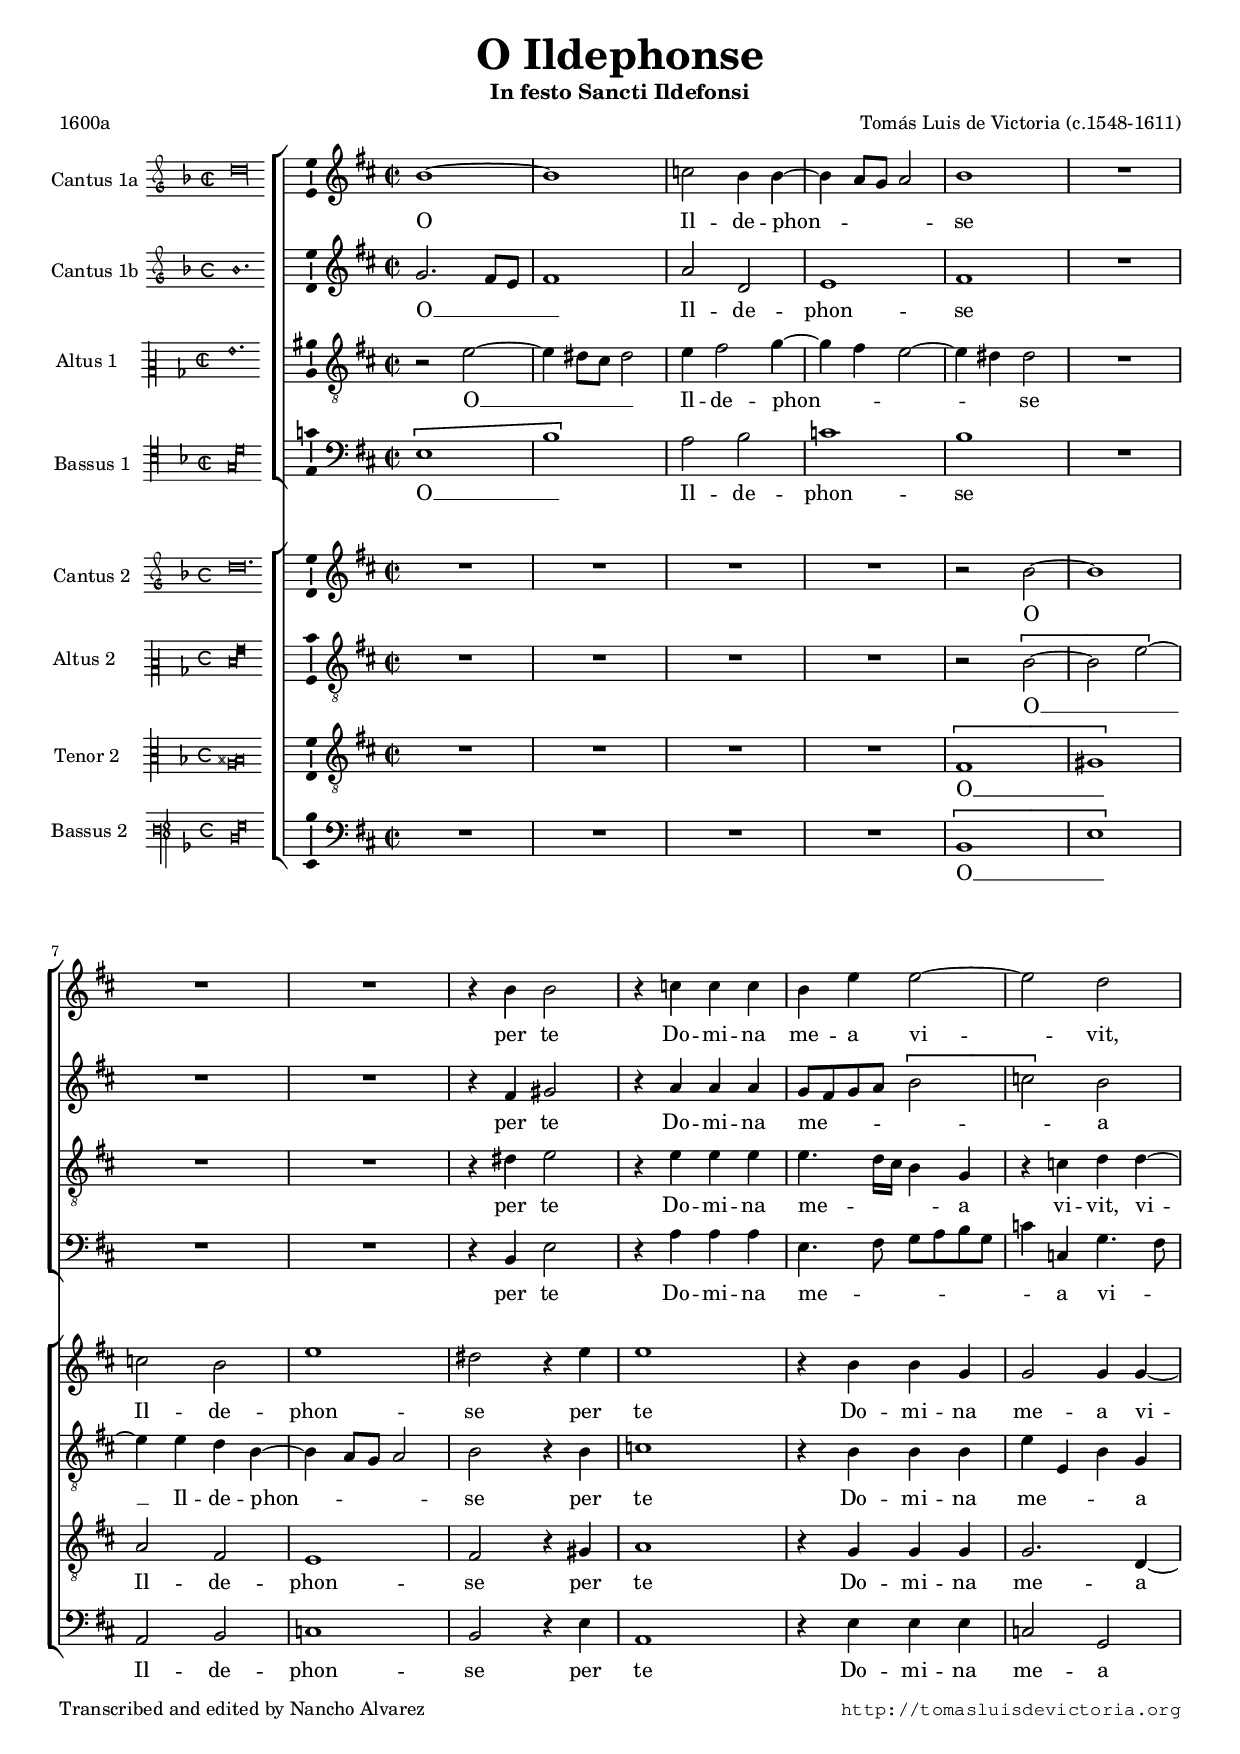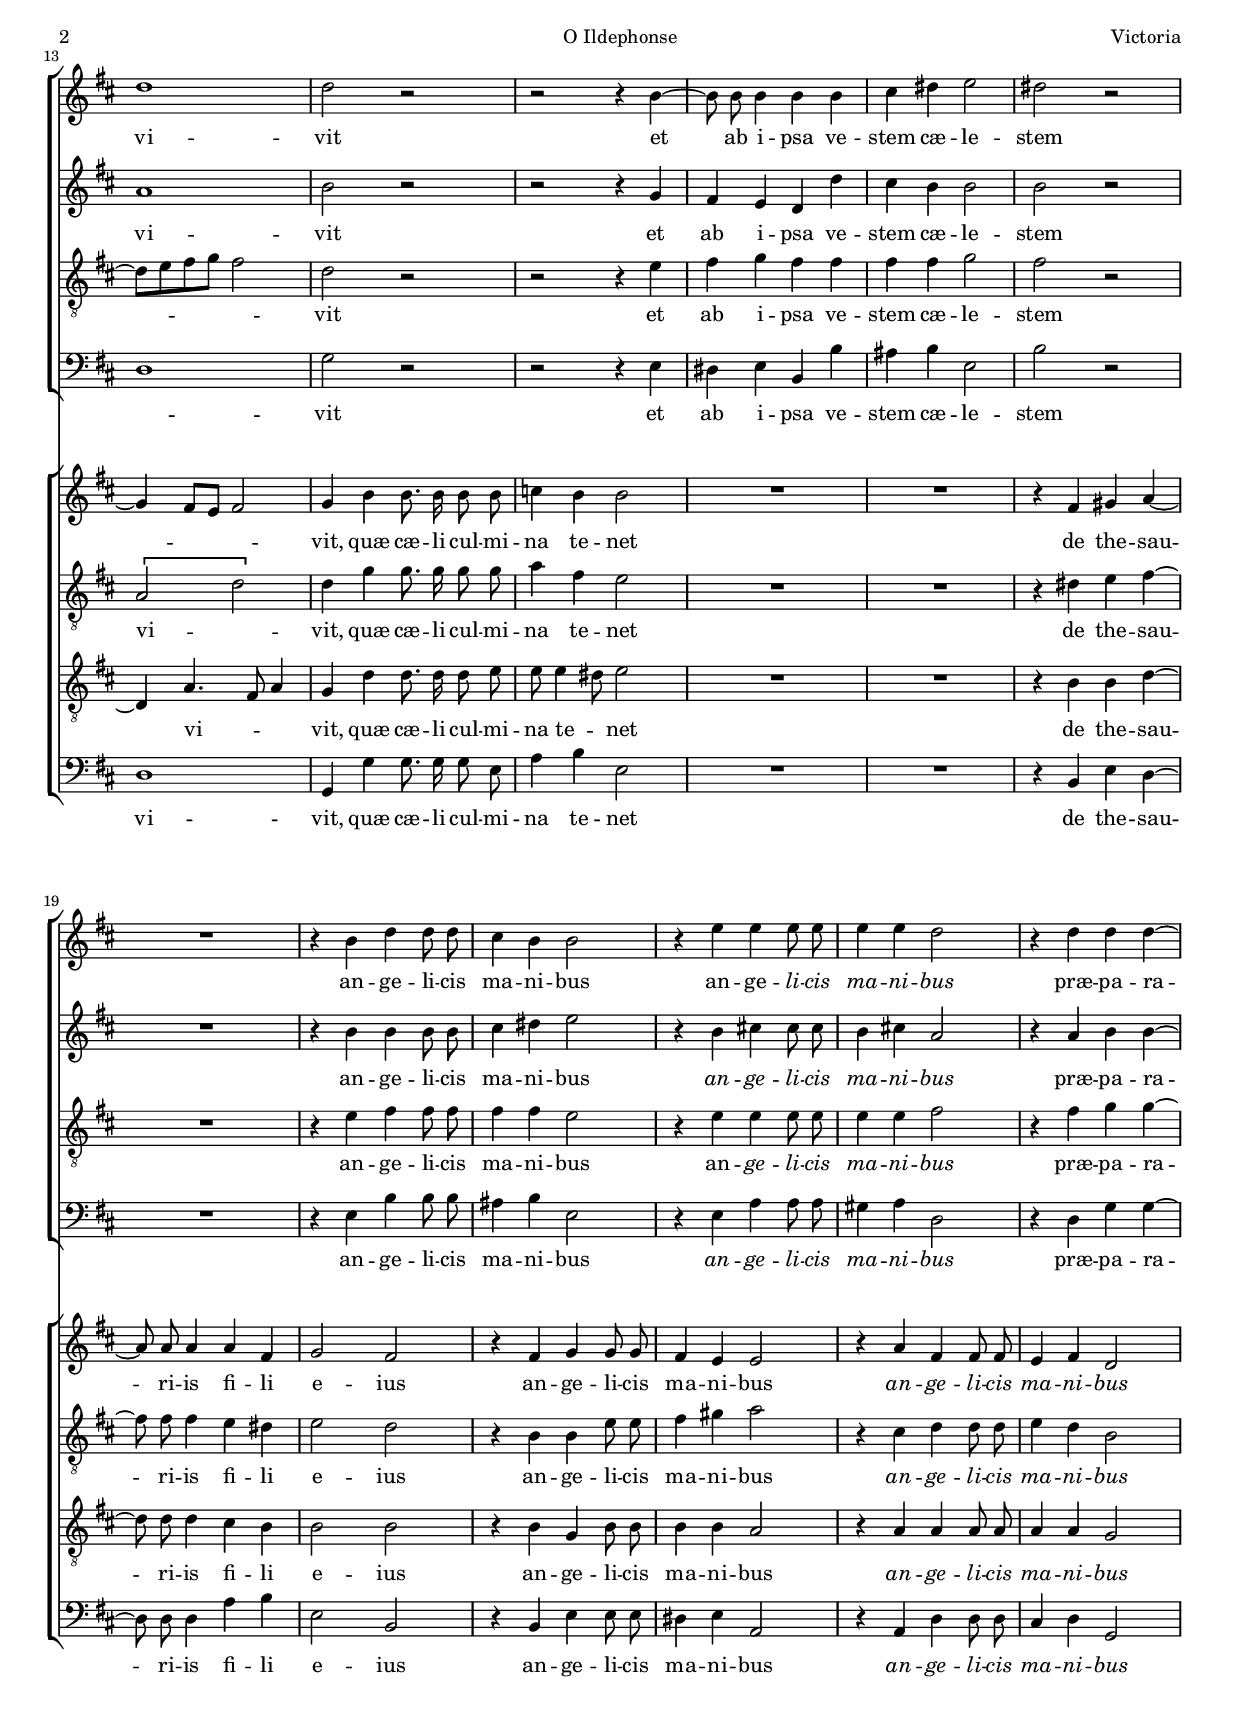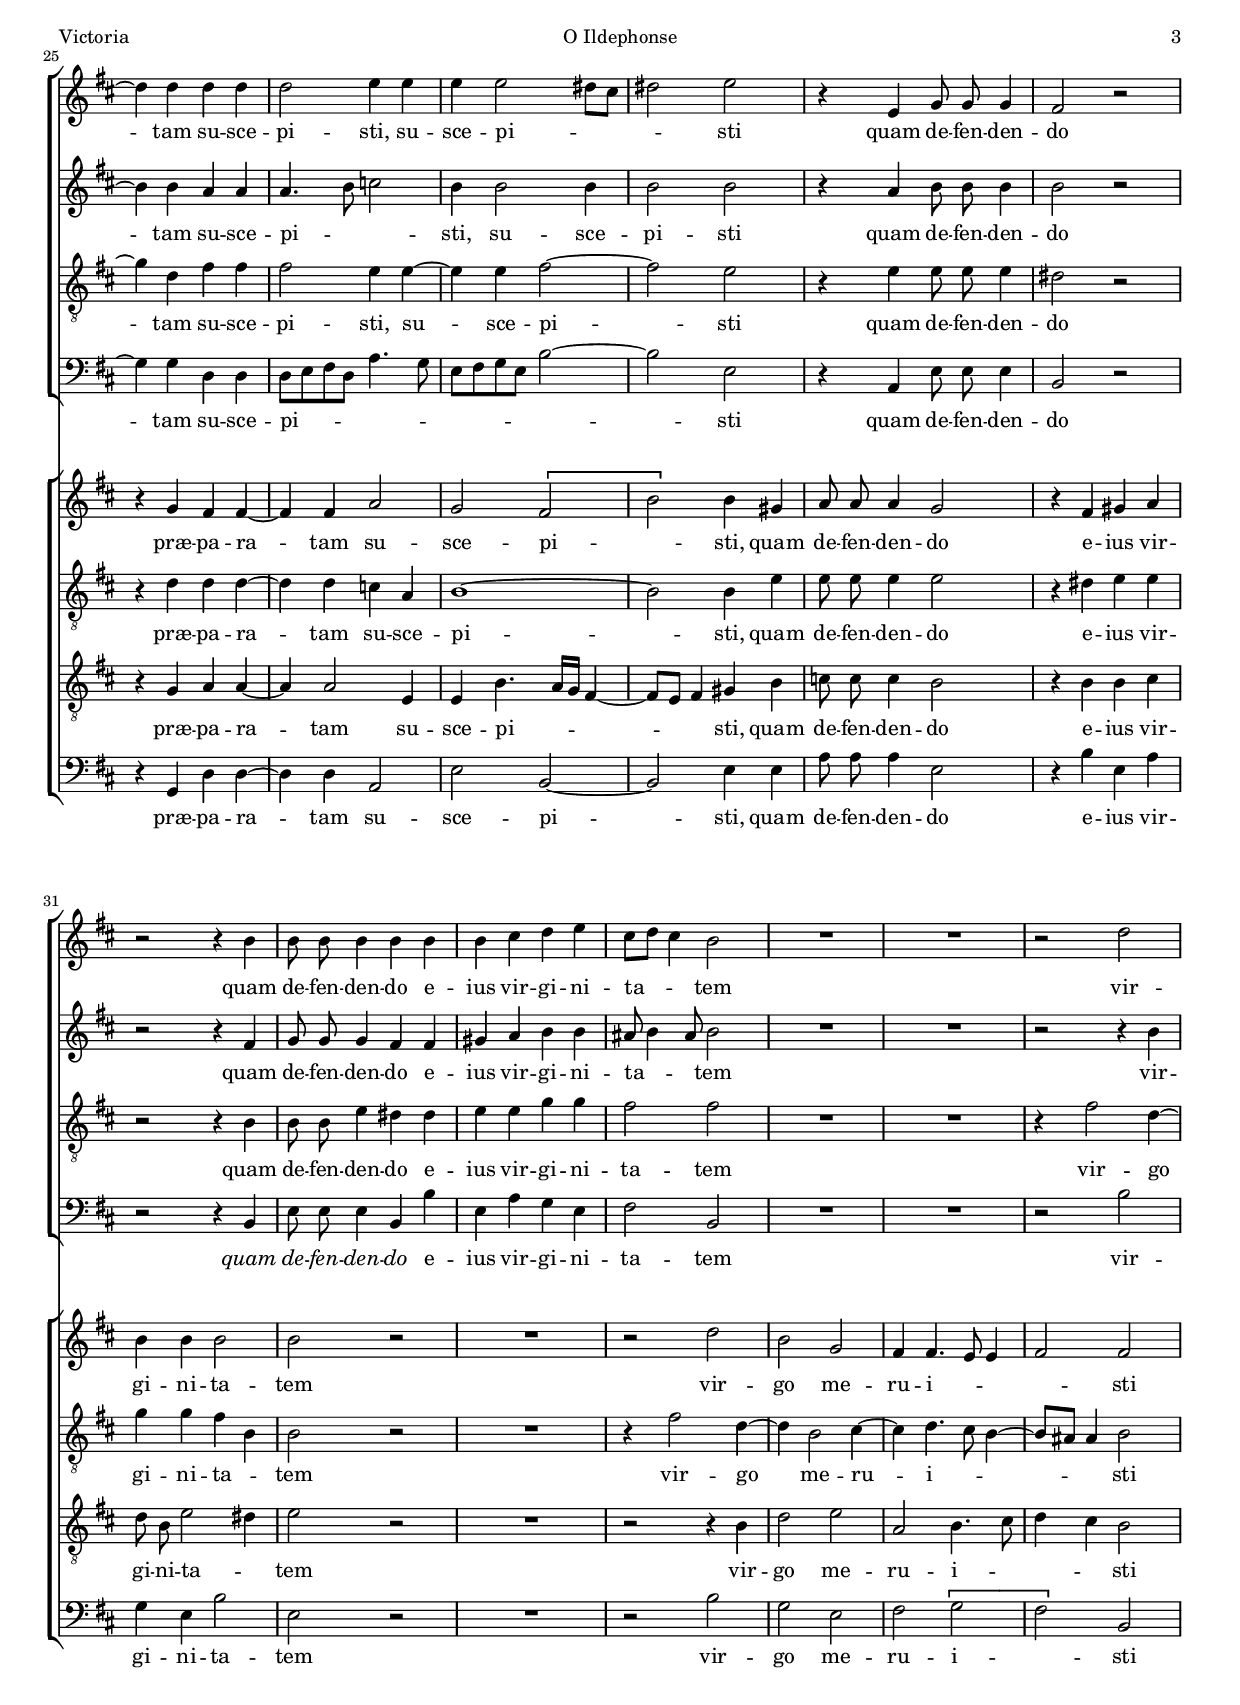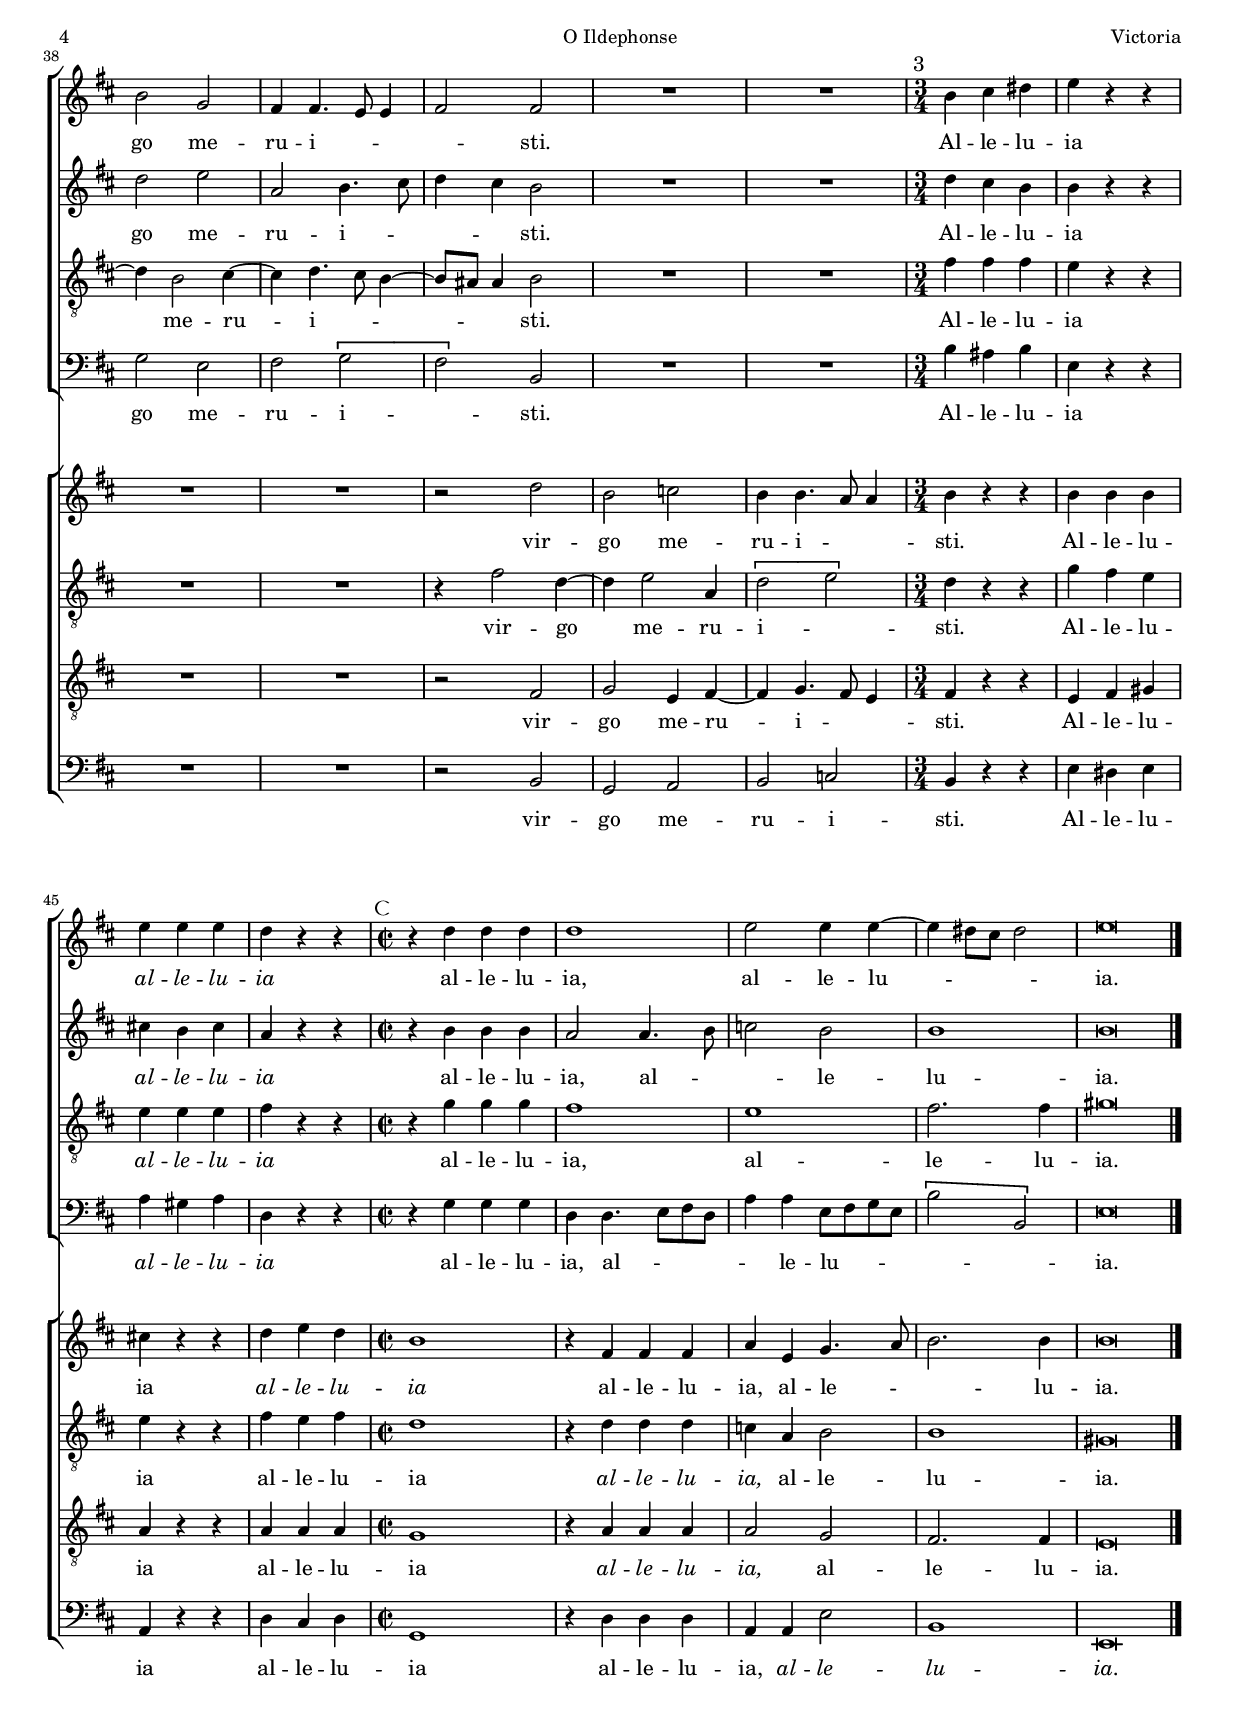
\version "2.22.0"

#(set-default-paper-size "a4")
#(set-global-staff-size 16.4)
#(ly:set-option 'point-and-click #f)
%mobile -s10.5 -i2.8

italicas=\override LyricText.font-shape = #'italic
rectas=\override LyricText.font-shape = #'upright
ss=\once \set suggestAccidentals = ##t
incipitwidth = 20
mtempo={\tempo 4=100 }
mtempob={\tempo 4=50 }
mtempoc={\tempo 4=150 }
mt=#(define-music-function (offset) (number?) ; move lyric text
      #{ \once \override LyricText.X-offset = -$offset #})

htitle="O Ildephonse"
hcomposer="Victoria"

\header {
	title=\markup{\fontsize #3 "O Ildephonse"}
	subtitle="In festo Sancti Ildefonsi"
	%subsubtitle=\markup{\null \vspace #1 }
	composer="Tomás Luis de Victoria (c.1548-1611)"
        pdfauthor=\composer
	%opus="(-)"
	poet=\markup{"1600a"}
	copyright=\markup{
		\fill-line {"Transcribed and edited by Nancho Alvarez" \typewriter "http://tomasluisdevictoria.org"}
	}
%	tagline=""
}


global={\key c \major \time 2/2  \skip 1*42
		\mark \markup{\hspace #3 \fontsize #-1 "3"}
		\mtempoc
		\time 3/4 \skip 4*3*4
		\mark \markup{\hspace #3 \fontsize #-1 \musicglyph "timesig.mensural44"}
		\mtempo
		\time 2/2 \skip 1*5 \bar "|."
}

cantus={
	a'1 ~ |
	a' |
	bes'2 a'4 a' ~ |
	a' g'8 f' g'2 |
%5
	a'1 |
	R1*4/4 |
	R1*4/4 |
	R1*4/4 |
	r4 a' a'2 |
%10
	r4 bes' bes' bes' |
	a' d'' d''2 ~ |
	d'' c'' |
	c''1 |
	c''2 r |
%15
	\set Staff.autoBeaming = ##f
	r r4 a' ~ |
	a'8 a' a'4 a' a' |
	b' cis'' d''2 |
	cis'' r |
	R1*4/4 |
%20
	r4 a' c'' c''8 c'' |
	b'4 a' a'2 |
	r4 d'' d'' d''8 d'' |
	d''4 d'' c''2 |
	r4 c'' c'' c'' ~ |
%25
	c'' c'' c'' c'' |
	c''2 d''4 d'' |
	d'' d''2  cis''8[ b'] |
	cis''2 d'' |
	r4 d' f'8 f' f'4 |
%30
	e'2 r |
	r r4 a' |
	a'8 a' a'4 a' a' |
	a' b' c'' d'' |
	 b'8[ c''] b'4 a'2 |
%35
	R1*4/4 |
	R1*4/4 |
	r2 c'' |
	a' f' |
	e'4 e'4. d'8 d'4 |
%40
	e'2 e' |
	R1*4/4 |
	R1*4/4 |
	a'4 b' cis'' |
	d'' r r |
%45
	d'' d'' d'' |
	c'' r r |
	r c'' c'' c'' |
	c''1 |
	d''2 d''4 d'' ~ |
%50
	d''  cis''8[ b'] cis''2 |
	d''\breve*1/2
}

altus={
	f'2. e'8 d' |
	e'1 |
	g'2 c' |
	d'1 |
%5
	e' |
	R1*4/4 |
	R1*4/4 |
	R1*4/4 |
	r4 e' fis'2 |
%10
	r4 g' g' g' |
	f'8 e' f' g' \[a'2 |
	bes'\] a' |
	g'1 |
	a'2 r |
%15
	\set Staff.autoBeaming = ##f
	r r4 f' |
	e' d' c' c'' |
	b' a' a'2 |
	a' r |
	R1*4/4 |
%20
	r4 a' a' a'8 a' |
	b'4 cis'' d''2 |
	r4 a' b'! b'8 b' |
	a'4 b'! g'2 |
	r4 g' a' a' ~ |
%25
	a' a' g' g' |
	g'4. a'8 bes'2 |
	a'4 a'2 a'4 |
	a'2 a' |
	r4 g' a'8 a' a'4 |
%30
	a'2 r |
	r r4 e' |
	f'8 f' f'4 e' e' |
	fis' g' a' a' |
	gis'8 a'4 gis'8 a'2 |
%35
	R1*4/4 |
	R1*4/4 |
	r2 r4 a' |
	c''2 d'' |
	g' a'4. b'8 |
%40
	c''4 b' a'2 |
	R1*4/4 |
	R1*4/4 |
	c''4 b' a' |
	a' r r |
%45
	b'! a' b' |
	g' r r |
	r a' a' a' |
	g'2 g'4. a'8 |
	bes'2 a' |
%50
	a'1 |
	a'\breve*1/2
}

tenor={
	r2 d' ~ |
	d'4 cis'8 b cis'2 |
	d'4 e'2 f'4 ~ |
	f' e' d'2 ~ |
%5
	d'4 cis' cis'2 |
	R1*4/4 |
	R1*4/4 |
	R1*4/4 |
	r4 cis' d'2 |
%10
	r4 d' d' d' |
	d'4. c'16 b a4 f |
	r bes c' c' ~ |
	c'8 d' e' f' e'2 |
	c' r |
	\set Staff.autoBeaming = ##f
%15
	r r4 d' |
	e' f' e' e' |
	e' e' f'2 |
	e' r |
	R1*4/4 |
%20
	r4 d' e' e'8 e' |
	e'4 e' d'2 |
	r4 d' d' d'8 d' |
	d'4 d' e'2 |
	r4 e' f' f' ~ |
%25
	f' c' e' e' |
	e'2 d'4 d' ~ |
	d' d' e'2 ~ |
	e' d' |
	r4 d' d'8 d' d'4 |
%30
	cis'2 r |
	r r4 a |
	a8 a d'4 cis' cis' |
	d' d' f' f' |
	e'2 e' |
%35
	R1*4/4 |
	R1*4/4 |
	r4 e'2 c'4 ~ |
	c' a2 b4 ~ |
	b c'4. b8 a4 ~ |
%40
	 a8[ gis] gis4 a2 |
	R1*4/4 |
	R1*4/4 |
	e'4 e' e' |
	d' r r |
%45
	d' d' d' |
	e' r r |
	r f' f' f' |
	e'1 |
	d' |
%50
	e'2. e'4 |
	fis'\breve*1/2
}

bassus={
	\[d1 |
	a\] |
	g2 a |
	bes1 |
%5
	a |
	R1*4/4 |
	R1*4/4 |
	R1*4/4 |
	r4 a, d2 |
%10
	r4 g g g |
	d4. e8 f g a f |
	bes4 bes, f4. e8 |
	c1 |
	f2 r |
%15
	\set Staff.autoBeaming = ##f
	r r4 d |
	cis d a, a |
	gis a d2 |
	a r |
	R1*4/4 |
%20
	r4 d a a8 a |
	gis4 a d2 |
	r4 d g g8 g |
	fis4 g c2 |
	r4 c f f ~ |
%25
	f f c c |
	 c8[ d e c] g4. f8 |
	 d[ e f d] a2 ~ |
	a d | % hay una mancha que parece un puntillo
	r4 g, d8 d d4 |
%30
	a,2 r |
	r r4 a, |
	d8 d d4 a, a |
	d g f d |
	e2 a, |
%35
	R1*4/4 |
	R1*4/4 |
	r2 a |
	f d |
	e \[f |
%40
	e\] a, |
	R1*4/4 |
	R1*4/4 |
	a4 gis a |
	d r r |
%45
	g fis g |
	c r r |
	r f f f |
	c c4.  d8[ e c] |
	g4 g  d8[ e f d] |
%50
	\[a2 a,\] |
	d\breve*1/2
}


cantusdos={
	R1*4/4 |
	R1*4/4 |
	R1*4/4 |
	R1*4/4 |
%5
	r2 a' ~ |
	a'1 |
	bes'2 a' |
	d''1 |
	cis''2 r4 d'' |
%10
	d''1 |
	r4 a' a' f' |
	f'2 f'4 f' ~ |
	f' e'8 d' e'2 |
	\set Staff.autoBeaming = ##f
	f'4 a' a'8. a'16 a'8 a' |
%15
	bes'4 a' a'2 |
	R1*4/4 |
	R1*4/4 |
	r4 e' fis' g' ~ |
	g'8 g' g'4 g' e' |
%20
	f'2 e' |
	r4 e' f' f'8 f' |
	e'4 d' d'2 |
	r4 g' e' e'8 e' |
	d'4 e' c'2 |
%25
	r4 f' e' e' ~ |
	e' e' g'2 |
	f' \[e' |
	a'\] a'4 fis' |
	g'8 g' g'4 f'2 |
%30
	r4 e' fis' g' |
	a' a' a'2 |
	a' r |
	R1*4/4 |
	r2 c'' |
%35
	a' f' |
	e'4 e'4. d'8 d'4 |
	e'2 e' |
	R1*4/4 |
	R1*4/4 |
%40
	r2 c'' |
	a' bes' |
	a'4 a'4. g'8 g'4 |
	a' r r |
	a' a' a' |
%45
	b'! r r |
	c'' d'' c'' |
	a'1 |
	r4 e' e' e' |
	g' d' f'4. g'8 |
%50
	a'2. a'4 |
	a'\breve*1/2
}

altusdos={
	R1*4/4 |
	R1*4/4 |
	R1*4/4 |
	R1*4/4 |
%5
	r2 \[a ~ |
	a d' ~ \]
	d'4 d' c' a ~ |
	a4 g8 f g2 |
	a r4 a |
%10
	bes1 |
	r4 a a a |
	d' d a f |
	\[g2 c'\]
	\set Staff.autoBeaming = ##f
	c'4 f' f'8. f'16 f'8 f' |
%15
	g'4 e' d'2 |
	R1*4/4 |
	R1*4/4 |
	r4 cis' d' e' ~ |
	e'8 e' e'4 d' cis' |
%20
	d'2 c' |
	r4 a a d'8 d' |
	e'4 fis' g'2 |
	r4 b c' c'8 c' |
	d'4 c' a2 |
%25
	r4 c' c' c' ~ |
	c' c' bes g |
	a1 ~ |
	a2 a4 d' |
	d'8 d' d'4 d'2 |
%30
	r4 cis' d' d' |
	f' f' e' a |
	a2 r |
	R1*4/4 |
	r4 e'2 c'4 ~ |
%35
	c' a2 b4 ~ |
	b c'4. b8 a4 ~ |
	 a8[ gis] gis4 a2 |
	R1*4/4 |
	R1*4/4 |
%40
	r4 e'2 c'4 ~ |
	c' d'2 g4 |
	\[c'2 d'\]
	c'4 r r |
	f' e' d' |
%45
	d' r r |
	e' d' e' |
	c'1 |
	r4 c' c' c' |
	bes g a2 |
%50
	a1 |
	fis\breve*1/2
}

tenordos={
	R1*4/4 |
	R1*4/4 |
	R1*4/4 |
	R1*4/4 |
%5
	\[e1
	fis\]
	g2 e |
	d1 |
	e2 r4 fis |
%10
	g1 |
	r4 f f f |
	f2. c4 ~ |
	c g4. e8 g4 |
	\set Staff.autoBeaming = ##f
	f c' c'8. c'16 c'8 d' |
%15
	d' d'4 cis'8 d'2 |
	R1*4/4 |
	R1*4/4 |
	r4 a a c' ~ |
	c'8 c' c'4 b a |
%20
	a2 a |
	r4 a f a8 a |
	a4 a g2 |
	r4 g g g8 g |
	g4 g f2 |
%25
	r4 f g g ~
	g g2 d4 |
	d a4.  g16[ f] e4 ~ |
	 e8[ d] e4 fis a |
	bes8 bes bes4 a2 |
%30
	r4 a a b |
	c'8 a d'2 cis'4 |
	d'2 r |
	R1*4/4 |
	r2 r4 a |
%35
	c'2 d' |
	g a4. b8 |
	c'4 b a2 |
	R1*4/4 |
	R1*4/4 |
%40
	r2 e |
	f d4 e ~ |
	e f4. e8 d4 |
	e r r |
	d e fis |
%45
	g r r |
	g g g |
	f1 |
	r4 g g g |
	g2 f |
%50
	e2. e4 |
	d\breve*1/2
}

bassusdos={
	R1*4/4 |
	R1*4/4 |
	R1*4/4 |
	R1*4/4 |
%5
	\[a,1 |
	d\] |
	g,2 a, |
	bes,1 |
	a,2 r4 d |
%10
	g,1 |
	r4 d d d |
	bes,2 f, |
	c1 |
	\set Staff.autoBeaming = ##f
	f,4 f f8. f16 f8 d |
%15
	g4 a d2 |
	R1*4/4 |
	R1*4/4 |
	r4 a, d c ~ |
	c8 c c4 g a |
%20
	d2 a, |
	r4 a, d d8 d |
	cis4 d g,2 |
	r4 g, c c8 c |
	b,4 c f,2 |
%25
	r4 f, c c ~ |
	c c g,2 |
	d a, ~ |
	a, d4 d |
	g8 g g4 d2 |
%30
	r4 a d g |
	f d a2 |
	d r |
	R1*4/4 |
	r2 a |
%35
	f d |
	e \[f |
	e\] a, |
	R1*4/4 |
	R1*4/4 |
%40
	r2 a, |
	f, g, |
	a, bes, |
	a,4 r r |
	d cis d |
%45
	g, r r |
	c b, c |
	f,1 |
	r4 c c c |
	g, g, d2 |
%50
	a,1 |
	d,\breve*1/2
}


textocantus=\lyricmode{
O Il -- de -- phon -- _ _ _ se
per te Do -- mi -- na me -- a vi -- vit,
vi -- vit
et ab i -- psa ve -- stem cæ -- le -- stem
an -- ge -- li -- cis ma -- ni -- bus
an -- ge -- \italicas li -- cis ma -- ni -- bus \rectas
præ -- pa -- ra -- tam su -- sce -- pi -- sti,
su -- sce -- pi -- _ _ _ sti 
quam de -- fen -- den -- do
quam de -- fen -- den -- do 
e -- ius vir -- gi -- ni -- ta -- _ _ tem
vir -- go me -- ru -- i -- _ _ _ sti.
Al -- le -- lu -- ia
\italicas al -- le -- lu -- ia \rectas
al -- le -- lu -- ia,
al -- le -- lu -- _ _ _ ia.
}

textoaltus=\lyricmode{
O __ _ _ _ Il -- de -- phon -- se
per te Do -- mi -- na me -- _ _ _ _ _ a vi -- vit
et ab i -- psa ve -- stem cæ -- le -- stem
an -- ge -- li -- cis ma -- ni -- bus
\italicas an -- ge -- li -- cis ma -- ni -- bus \rectas
præ -- pa -- ra -- tam su -- sce -- pi -- _ _ sti,
su -- sce -- pi -- sti
quam de -- fen -- den -- do
quam de -- fen -- den -- do e -- ius vir -- gi -- ni -- ta -- _ _ tem
vir -- go me -- ru -- i -- _ _ _ sti.
Al -- le -- lu -- ia
\italicas al -- le -- lu -- ia \rectas
al -- le -- lu -- ia,
al -- _ _ le -- lu -- ia.
}

textotenor=\lyricmode{
O __ _ _ _ Il -- de -- phon -- _ _ _ se
per te Do -- mi -- na me -- _ _ _ a
vi -- vit,
vi -- _ _ _ _ vit
et ab i -- psa ve -- stem cæ -- le -- stem
an -- ge -- li -- cis ma -- ni -- bus
an -- \italicas ge -- li -- cis ma -- ni -- bus \rectas
præ -- pa -- ra -- tam su -- sce -- pi -- sti,
su -- sce -- pi -- sti
quam de -- fen -- den -- do
quam de -- fen -- den -- do e -- ius vir -- gi -- ni -- ta -- tem
vir -- go me -- ru -- i -- _ _ _ _ sti.
Al -- le -- lu -- ia
\italicas al -- le -- lu -- ia \rectas
al -- le -- lu -- ia,
al -- le -- lu -- ia.

}

textobassus=\lyricmode{
O __ _ Il -- de -- phon -- se
per te Do -- mi -- na me -- _ _ _ _ _ _ a vi -- _ _ vit
et ab i -- psa ve -- stem cæ -- le -- stem
an -- ge -- li -- cis ma -- ni -- bus
\italicas an -- ge -- li -- cis ma -- ni -- bus \rectas
præ -- pa -- ra -- tam 
su -- sce -- pi -- _ _ _ _ _ _ _ _ _ _ sti
quam de -- fen -- den -- do
\italicas quam de -- fen -- den -- do \rectas
e -- ius vir -- gi -- ni -- ta -- tem
vir -- go me -- ru -- i -- _ sti.
Al -- le -- lu -- ia
\italicas al -- le -- lu -- ia \rectas
al -- le -- lu -- ia,
al -- _ _ _ _ le -- lu -- _ _ _ _ _ ia. % lu desplazado
}

textocantusdos=\lyricmode{
O Il -- de -- phon -- se 
per te Do -- mi -- na me -- a vi -- _ _ _ vit,
quæ cæ -- li cul -- mi -- na te -- net
de the -- \mt #.7 sau -- ri -- is
fi -- li e -- ius
an -- ge -- li -- cis ma -- ni -- bus
\italicas an -- ge -- li -- cis ma -- ni -- bus \rectas
præ -- pa -- ra -- tam
su -- sce -- pi -- _ sti,
quam de -- fen -- den -- do
e -- ius vir -- gi -- ni -- ta -- tem
vir -- go me -- ru -- i -- _ _ _ sti
vir -- go me -- ru -- i -- _ _ sti.
Al -- le -- lu -- ia
\italicas al -- le -- lu -- ia \rectas
al -- le -- lu -- ia,
al -- le -- _ _ lu -- ia.
}

textoaltusdos=\lyricmode{
O __ _ Il -- de -- phon -- _ _ _ se
per te
Do -- mi -- na
\mt #.5 me -- _ _ a vi -- _ vit,
quæ cæ -- li cul -- mi -- na te -- net
de the -- \mt #.7 sau -- ri -- is
fi -- li e -- ius
an -- ge -- li -- cis ma -- ni -- bus
\italicas an -- ge -- li -- cis ma -- ni -- bus \rectas
præ -- pa -- ra -- tam
su -- sce -- pi -- sti,
quam de -- fen -- den -- do
e -- ius vir -- gi -- ni -- \mt #.3 ta -- _ tem
vir -- go me -- ru -- i -- _ _ _ _ sti
vir -- go me -- ru -- i -- _ sti.
Al -- le -- lu -- ia
al -- le -- lu -- ia
\italicas al -- le -- lu -- ia, \rectas
al -- le -- lu -- ia.
}

textotenordos=\lyricmode{
O __ _ Il -- de -- phon -- se
per te Do -- mi -- na me -- a vi -- _ _ vit,
quæ cæ -- li cul -- mi -- na te -- _ net
de the -- \mt #.7 sau -- ri -- is
fi -- li e -- ius
an -- ge -- li -- cis ma -- ni -- bus
\italicas an -- ge -- li -- cis ma -- ni -- bus \rectas
præ -- pa -- ra -- tam su -- sce -- pi -- _ _ _ _ _ sti,
quam de -- fen -- den -- do
e -- ius vir -- gi -- ni -- ta -- _ tem
vir -- go me -- ru -- i -- _ _ _ sti
vir -- go me -- ru -- i -- _ _ sti.
Al -- le -- lu -- ia
al -- le -- lu -- ia
\italicas al -- le -- lu -- ia, \rectas
al -- le -- lu -- ia.
}

textobassusdos=\lyricmode{
O __ _ Il -- de -- phon -- se per te Do -- mi -- na me -- a 
vi -- vit,
quæ cæ -- li cul -- mi -- na te -- net
de the -- \mt #.7 sau -- ri -- is
fi -- li e -- ius
an -- ge -- li -- cis ma -- ni -- bus
\italicas an -- ge -- li -- cis ma -- ni -- bus \rectas
præ -- pa -- ra -- tam su -- sce -- pi -- sti,
quam de -- fen -- den -- do
e -- ius vir -- gi -- ni -- ta -- tem
vir -- go me -- ru -- i -- _ sti
vir -- go me -- ru -- i -- sti.
Al -- le -- lu -- ia
al -- le -- lu -- ia
al -- le -- lu -- ia,
\italicas al -- le -- lu -- ia.
}



incipitcantus=\markup{
	\score{
		{ 
		\set Staff.instrumentName="Cantus 1a "
		\override NoteHead.style = #'neomensural
		\override Staff.TimeSignature.style = #'neomensural
		\cadenzaOn 
		\clef "petrucci-g"
		\key f \major
		\time 2/2
                d''\longa*1/2
		} 

	\layout { line-width=\incipitwidth indent = 0 }
	}
}

incipitaltus=\markup{
	\score{
		{ 
		\set Staff.instrumentName="Cantus 1b "
		\override NoteHead.style = #'neomensural 
		\override Staff.TimeSignature.style = #'neomensural
		\cadenzaOn 
		\clef "petrucci-g"
		\key f \major
		\time 4/4 % las otras voces son 2/2
                bes'1.
		} 
	\layout { line-width=\incipitwidth indent = 0 }
	}
}


incipittenor=\markup{
	\score{
		{ 
		\set Staff.instrumentName="Altus 1    "
		\override NoteHead.style = #'neomensural 
		\override Staff.TimeSignature.style = #'neomensural
		\cadenzaOn 
		\clef "petrucci-c2"
		\key f \major
		\time 2/2
                g'1.
		} 
	\layout { line-width=\incipitwidth indent=0 }
	}
}

incipitbassus=\markup{
	\score{
		{ 
		\set Staff.instrumentName="Bassus 1  "
		\override NoteHead.style = #'neomensural
		\override Staff.TimeSignature.style = #'neomensural
		\cadenzaOn 
		\clef "petrucci-c4"
		\key f \major
		\time 2/2
                \[g\breve*1/2 d'\]
		} 
\layout {
       \context {\Voice
               \remove Ligature_bracket_engraver
               \consists Mensural_ligature_engraver
       }
       line-width=\incipitwidth
       indent = 0
}
	}
}



incipitcantusdos=\markup{
	\score{
		{ 
		\set Staff.instrumentName="Cantus 2  "
		\override NoteHead.style = #'neomensural
		\override Staff.TimeSignature.style = #'neomensural
		\cadenzaOn 
		\clef "petrucci-g"
		\key f \major
		\time 4/4
                d''\breve.*1/2
		} 

	\layout { line-width=\incipitwidth indent = 0 }
	}
}

incipitaltusdos=\markup{
	\score{
		{ 
		\set Staff.instrumentName="Altus 2     "
		\override NoteHead.style = #'neomensural 
		\override Staff.TimeSignature.style = #'neomensural
		\cadenzaOn 
		\clef "petrucci-c2"
		\key f \major
		\time 4/4
                \[d'\breve*1/2 \once \override NoteHead.style = #'blackpetrucci g'\] % g' ennegrecido
		} 
	\layout {
       \context {\Voice
               \remove Ligature_bracket_engraver
               \consists Mensural_ligature_engraver
       }
       line-width=\incipitwidth
       indent = 0
}
	}
}


incipittenordos=\markup{
	\score{
		{ 
		\set Staff.instrumentName="Tenor 2    "
		\override NoteHead.style = #'neomensural 
		\override Staff.TimeSignature.style = #'neomensural
		\cadenzaOn 
		\clef "petrucci-c3"
		\key f \major
		\time 4/4
		\once \override TextScript.extra-offset = #'(-1 . -3.5)
		s4*0^\markup{\musicglyph "accidentals.mensural1"}
		\[a\breve*1/2 bes\]
		} 
	\layout {
       \context {\Voice
               \remove Ligature_bracket_engraver
               \consists Mensural_ligature_engraver
       }
       line-width=\incipitwidth
       indent = 0
}
}
}

incipitbassusdos=\markup{
	\score{
		{ 
		\set Staff.instrumentName="Bassus 2   "
		\override NoteHead.style = #'neomensural
		\override Staff.TimeSignature.style = #'neomensural
		\cadenzaOn 
		\clef "petrucci-f3"
		\key f \major
		\time 4/4
                \[d\breve*1/2 g\]
		} 
	
\layout {
       \context {\Voice
               \remove Ligature_bracket_engraver
               \consists Mensural_ligature_engraver
       }
       line-width=\incipitwidth
       indent = 0
}}
}



%\layout {
%       \context {\Voice
%               \remove Ligature_bracket_engraver
%               \consists Mensural_ligature_engraver
%       }
%       line-width=\incipitwidth
%       indent = 0
%}

\score {\transpose c d{<<
\new ChoirStaff<<

	\new Staff <<\global
	\new Voice="v1" {
		\set Staff.instrumentName=\incipitcantus
		\clef "treble"
		\cantus }
	\new Lyrics \lyricsto "v1" {\textocantus }
	>>

	\new Staff <<\global
	\new Voice="v2" {
		\set Staff.instrumentName=\incipitaltus
		\clef "treble"
		\altus }
	\new Lyrics \lyricsto "v2" {\textoaltus }
	>>
	
	\new Staff <<\global
	\new Voice="v3" {
		\set Staff.instrumentName=\incipittenor
		\clef "G_8"
		\tenor }
	\new Lyrics \lyricsto "v3" {\textotenor }
	>>

	\new Staff <<\global
	\new Voice="v4" {
		\set Staff.instrumentName=\incipitbassus
		\clef "bass"
		\bassus }
	\new Lyrics \lyricsto "v4" {\textobassus }
	>>	
>>
\new ChoirStaff<<

	\new Staff <<\global
	\new Voice="v5" {
		\set Staff.instrumentName=\incipitcantusdos
		\clef "treble"
		\cantusdos }
	\new Lyrics \lyricsto "v5" {\textocantusdos }
	>>

	\new Staff <<\global
	\new Voice="v6" {
		\set Staff.instrumentName=\incipitaltusdos
		\clef "G_8"
		\altusdos }
	\new Lyrics \lyricsto "v6" {\textoaltusdos }
	>>
	
	\new Staff <<\global
	\new Voice="v7" {
		\set Staff.instrumentName=\incipittenordos
		\clef "G_8"
		\tenordos }
	\new Lyrics \lyricsto "v7" {\textotenordos }
	>>

	\new Staff <<\global
	\new Voice="v8" {
		\set Staff.instrumentName=\incipitbassusdos
		\clef "bass"
		\bassusdos }
	\new Lyrics \lyricsto "v8" {\textobassusdos }
	>>
>>
>>


	} % transpose

\layout{ 
	\context {\Lyrics 
		\override VerticalAxisGroup.staff-affinity = #UP
		\override VerticalAxisGroup.nonstaff-relatedstaff-spacing =
			#'((basic-distance . 0) (minimum-distance . 0) (padding . 1))
		\override LyricText.font-size = #1.2
		\override LyricHyphen.minimum-distance = #0.5
	}
	\context {\Score 
		tempoHideNote = ##t
		\override BarNumber.padding = #2 
	}
	\context {\Voice 
		melismaBusyProperties = #'(tieMelismaBusy)
		%autoBeaming = ##f
	}
	\context {\ChoirStaff 
                  \override StaffGrouper.staffgroup-staff-spacing =
                        #'((basic-distance . 15) (minimum-distance . 0) (padding . 1))
                  \override StaffGrouper.staff-staff-spacing =
                        #'((basic-distance . 11) (minimum-distance . 0) (padding . 1))
        }
	\context {\Staff 
                %\RemoveEmptyStaves
                %\override VerticalAxisGroup.remove-first = ##t
		\consists Ambitus_engraver 
		\override LigatureBracket.padding = #1
	}
}

%\midi { \mtempo }

}


\paper{
	evenHeaderMarkup=\markup  \fill-line { \fromproperty #'page:page-number-string \htitle \hcomposer }
	oddHeaderMarkup= \markup  \fill-line { \on-the-fly #not-first-page \hcomposer \on-the-fly #not-first-page \htitle \on-the-fly #not-first-page \fromproperty #'page:page-number-string }
	%system-count=20
	%page-count = 8
	systems-per-page = 2
	ragged-last-bottom = ##f
	indent=3.8\cm
	system-system-spacing =
	#'((basic-distance . 20) (minimum-distance . 0) (padding . 5))
	top-system-spacing = % header
	#'((basic-distance . 8) (minimum-distance . 0) (padding . 0))
	last-bottom-spacing = % footer
	#'((basic-distance . 12) (minimum-distance . 0) (padding . 0))
	markup-system-spacing.padding = #1.5
}
